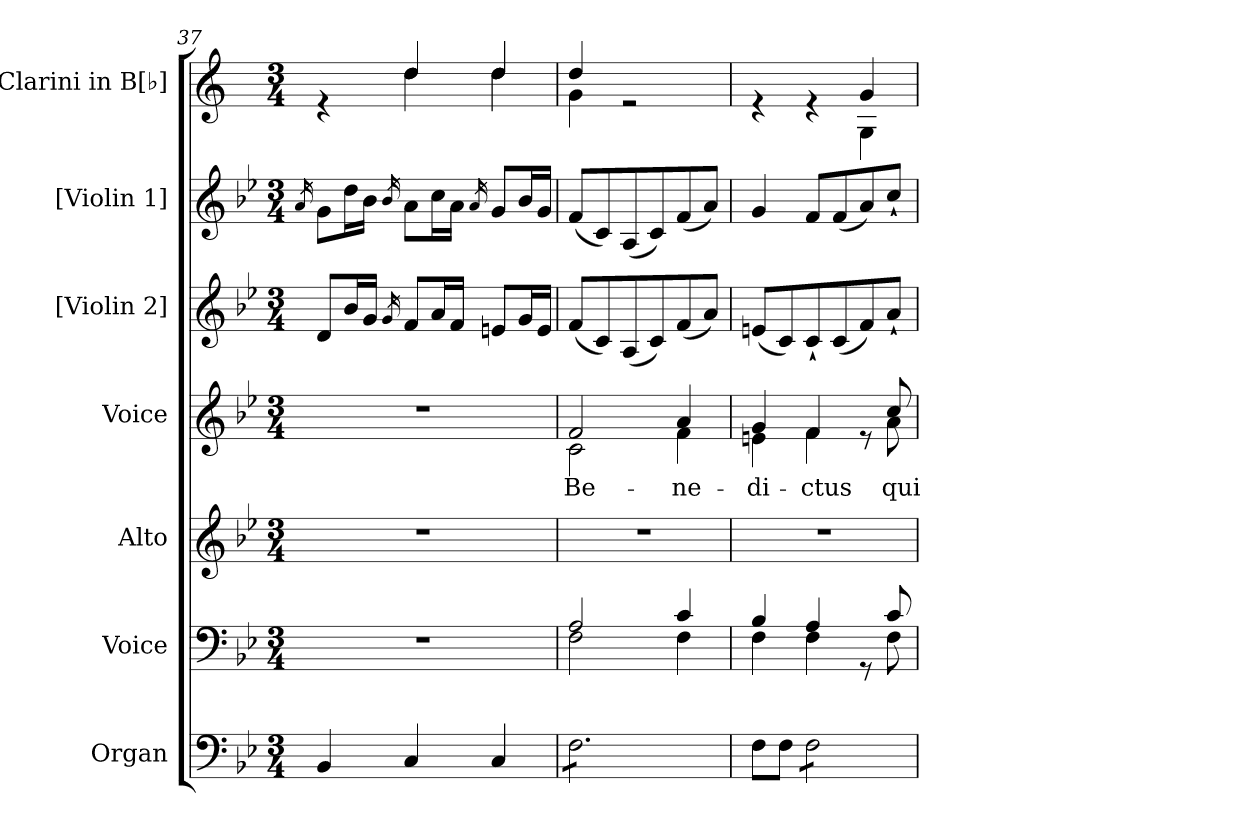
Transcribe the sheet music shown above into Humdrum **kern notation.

**kern	**kern	**kern	**kern	**text	**kern	**kern	**kern
*part7	*part6	*part5	*part4	*part4	*part3	*part2	*part1
*staff7	*staff6	*staff5	*staff4	*staff4	*staff3	*staff2	*staff1
*I"Organ	*I"Voice	*I"Alto	*I"Voice	*	*I"[Violin 2]	*I"[Violin 1]	*I"Clarini in B[♭]
*	*	*I'A	*	*	*I'Vln	*I'Vln	*
*clefF4	*clefF4	*clefG2	*clefG2	*	*clefG2	*clefG2	*clefG2
*	*	*	*	*	*	*	*ITrd1c2
*k[b-e-]	*k[b-e-]	*k[b-e-]	*k[b-e-]	*	*k[b-e-]	*k[b-e-]	*k[b-e-]
*M3/4	*M3/4	*M3/4	*M3/4	*	*M3/4	*M3/4	*M3/4
=37	=37	=37	=37	=37	=37	=37	=37
.	.	.	.	.	.	16qa/	.
*	*	*	*	*	*	*	*^
4BB-/	2.r	2.r	2.r	.	8d/L	8g\L	4re	4ryy
.	.	.	.	.	16b-/L	16dd\L	.	.
.	.	.	.	.	16g/JJ	16b-\JJ	.	.
.	.	.	.	.	16qg/	16qb-/	.	.
4C/	.	.	.	.	8f/L	8a\L	4cc/	4cc\
.	.	.	.	.	16a/L	16cc\L	.	.
.	.	.	.	.	16f/JJ	16a\JJ	.	.
.	.	.	.	.	.	16qa/	.	.
4C/	.	.	.	.	8en/L	8g/L	4cc/	4cc\
.	.	.	.	.	16g/L	16b-/L	.	.
.	.	.	.	.	16e/JJ	16g/JJ	.	.
=38	=38	=38	=38	=38	=38	=38	=38	=38
*	*^	*	*	*	*	*	*	*
!LO:TX:a:t=tutti	!	!	!	!	!	!	!	!	!
!	!	!	!	!	!LO:LY:b	!	!	!	!
*	*	*	*	*^	*	*	*	*	*
*tremolo	*	*	*	*	*	*	*	*	*	*
8F\L	2A/	2F\	2.r	2f/	2c\	Be-	(8f/L	(8f/L	4cc/	4f\
8F\	.	.	.	.	.	.	8c/)	8c/)	.	.
8F\	.	.	.	.	.	.	(8A/	(8A/	2re	2ryy
8F\	.	.	.	.	.	.	8c/)	8c/)	.	.
!	!	!	!	!	!	!LO:LY:b	!	!	!	!
8F\	4c/	4F\	.	4a/	4f\	-ne-	(8f/	(8f/	.	.
8F\J	.	.	.	.	.	.	8a/J)	8a/J)	.	.
*Xtremolo	*	*	*	*	*	*	*	*	*	*
=39	=39	=39	=39	=39	=39	=39	=39	=39	=39	=39
!	!	!	!	!	!	!LO:LY:b	!	!	!	!
8F\L	4B-/	4F\	2.r	4g/	4en\	-di-	(8en/L	4g/	4re	2ryy
8F\J	.	.	.	.	.	.	8c/)	.	.	.
!	!	!	!	!	!	!LO:LY:b	!	!	!	!
*tremolo	*	*	*	*	*	*	*	*	*	*
8F\L	4A/	4F\	.	4f/	4f\	-ctus	8c`/	8f/L	4re	.
8F\	.	.	.	.	.	.	(8c/	(8f/	.	.
8F\	8rGG	8ryy	.	8re	8ryy	.	8f/)	8a/)	4f/	4F\
!	!	!	!	!	!	!LO:LY:b	!	!	!	!
8F\J	8c/	8F\	.	8cc/	8a\	qui	8a`/J	8cc`/J	.	.
*Xtremolo	*	*	*	*	*	*	*	*	*	*
*	*v	*v	*	*v	*v	*	*	*	*v	*v
=	=	=	=	=	=	=	=
*-	*-	*-	*-	*-	*-	*-	*-
